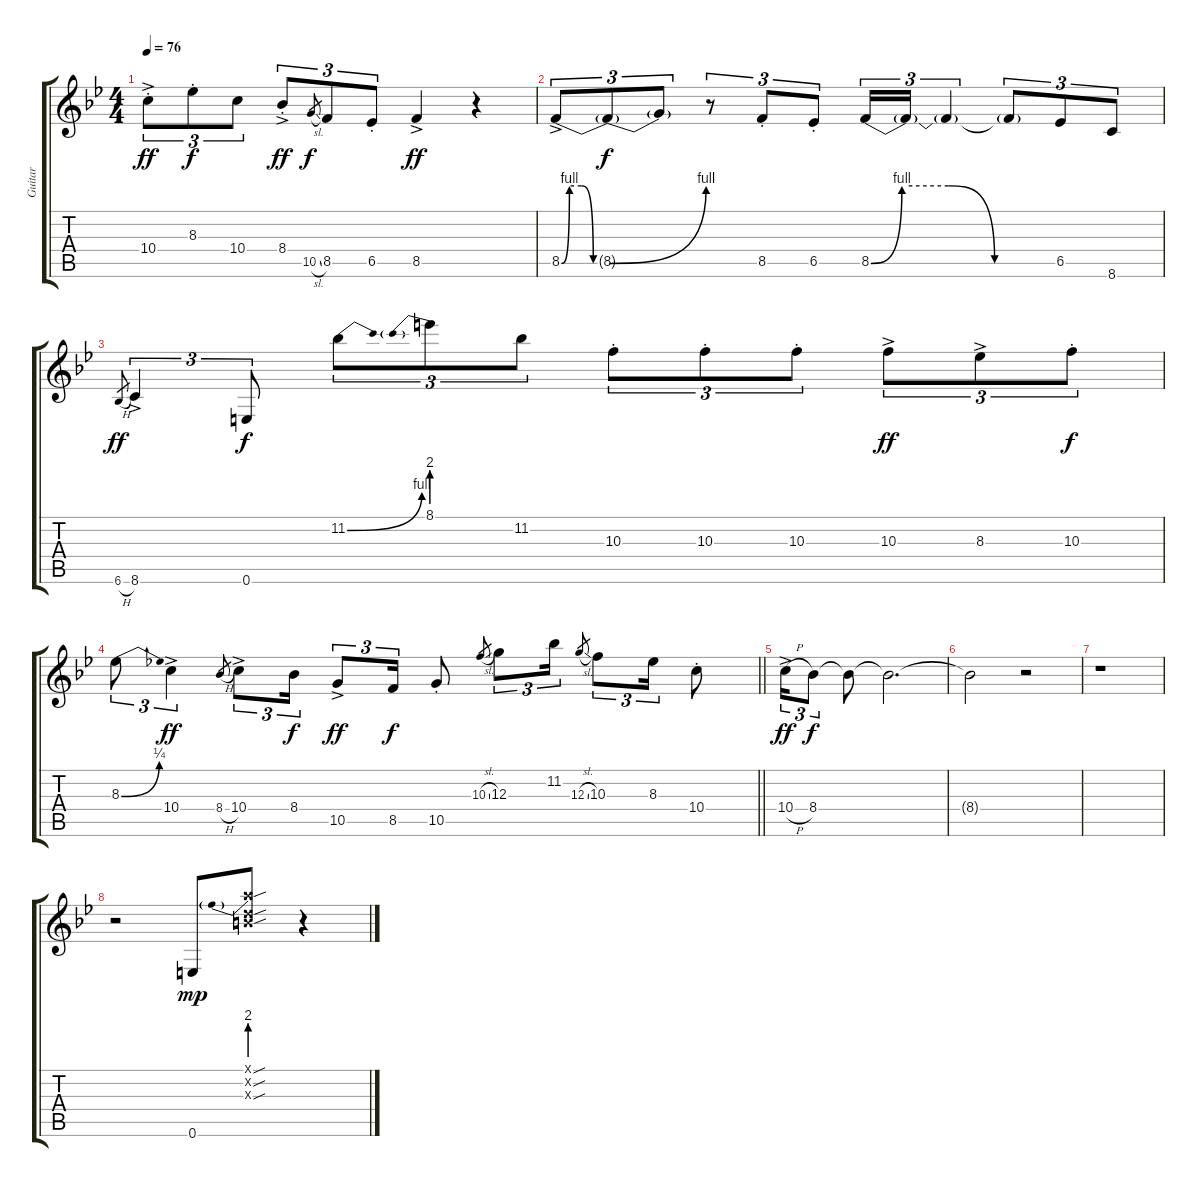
\track ("Guitar" "Guitar") {instrument overdrivenguitar}
\staff {score tabs}
\tuning (E4 B3 G3 D3 A2 E2) {hide}
\ts (4 4)
\tempo 76
\clef g2
\ks bb
10.4{ac st}.8{tu (3 2) dy ff} 8.3{st}.8{tu (3 2) dy f} 10.4.8{tu (3 2)} 8.4{ac st}.8{tu (3 2) dy ff} 10.5{sl}.8{gr dy f} 8.5.8{tu (3 2)} 6.5{st}.8{tu (3 2)} 8.5{ac}.4{dy ff} r.4 |
8.5{be (custom 0 0 10 4 25 4 40 0 60 0) ac}.8{tu (3 2)} 8.5{be (bend 0 0 60 4) t}.8{tu (3 2) dy f} 8.5{t}.8{tu (3 2)} r.8{tu (3 2)} 8.5{st}.8{tu (3 2)} 6.5{st}.8{tu (3 2)} 8.5{be (custom 0 0 10 4 25 4 40 0 60 0)}.16{tu (3 2)} 8.5{t}.16{tu (3 2)} 8.5{t}.4{tu (3 2)} 8.5{t}.8{tu (3 2)} 6.5.8{tu (3 2)} 8.6.8{tu (3 2)} |
6.6{h}.8{gr dy ff} 8.6{ac}.4{tu (3 2)} 0.6.8{tu (3 2) dy f} 11.2{be (bend 0 0 60 4)}.8{tu (3 2)} 8.1{be (prebend 0 8 60 8)}.8{tu (3 2)} 11.2.8{tu (3 2)} 10.3{st}.8{tu (3 2)} 10.3{st}.8{tu (3 2)} 10.3{st}.8{tu (3 2)} 10.3{ac}.8{tu (3 2) dy ff} 8.3{ac}.8{tu (3 2)} 10.3{st}.8{tu (3 2) dy f} |
\barLineRight lightlight
8.3{be (bend 0 0 60 1)}.8{tu (3 2)} 10.4{ac}.4{tu (3 2) dy ff} 8.4{h}.8{gr} 10.4{ac}.8{tu (3 2)} 8.4.16{tu (3 2) dy f} 10.5{ac}.8{tu (3 2) dy ff} 8.5.16{tu (3 2) dy f} 10.5{st}.8 10.3{sl}.8{gr} 12.3.8{tu (3 2)} 11.2.16{tu (3 2)} 12.3{sl}.8{gr} 10.3.8{tu (3 2)} 8.3.16{tu (3 2)} 10.4{st}.8 |
10.4{h ac}.16{tu (3 2) dy ff} 8.4.8{tu (3 2) dy f} 8.4{t}.8 8.4{t}.2{d} |
8.4{t}.2 r.2 |
r.1 |
r.2 0.6.8{dy mp} (1.1{be (prebend 0 8 60 8) sou x} 3.2{sou x} 4.3{sou x}).8 r.4
